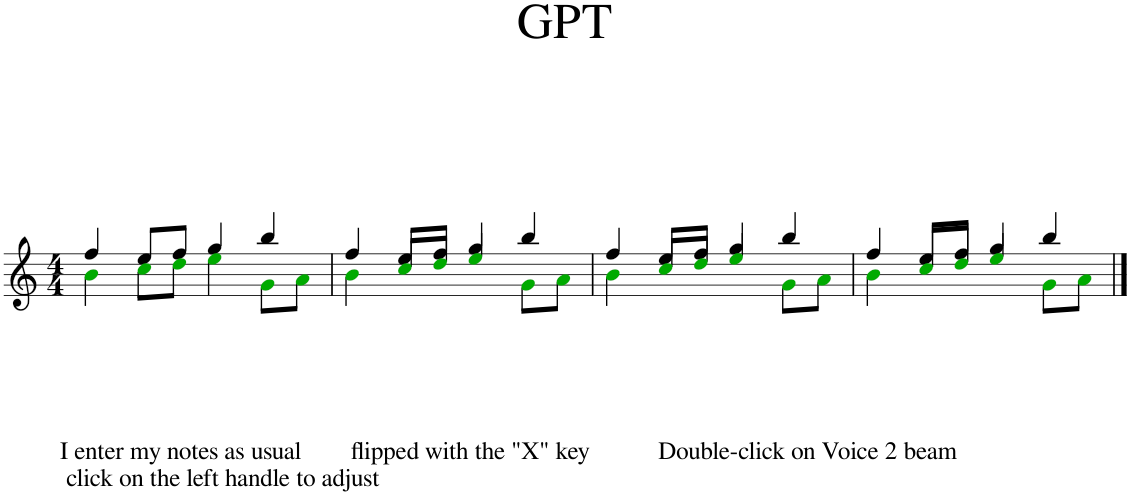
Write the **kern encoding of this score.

**kern
*part1
*staff1
*I"Piano
*I'Pno.
*clefG2
*k[]
*M4/4
=1
*^
4ff/	4bi\
8ee/L	8cci\L
8ff/J	8ddi\J
4gg/	4eei\
4bb/	8gi\L
.	8ai\J
=2	=2
4ff/	4bi\
8ee/L	8cci/L
8ff/J	8ddi/J
4gg/	4eei/
4bb/	8gi\L
.	8ai\J
=3	=3
4ff/	4bi\
8ee/L	8cci/L
8ff/J	8ddi/J
4gg/	4eei/
4bb/	8gi\L
.	8ai\J
=4	=4
4ff/	4bi\
8ee/L	8cci/L
8ff/J	8ddi/J
4gg/	4eei/
4bb/	8gi\L
.	8ai\J
*v	*v
==
*-
